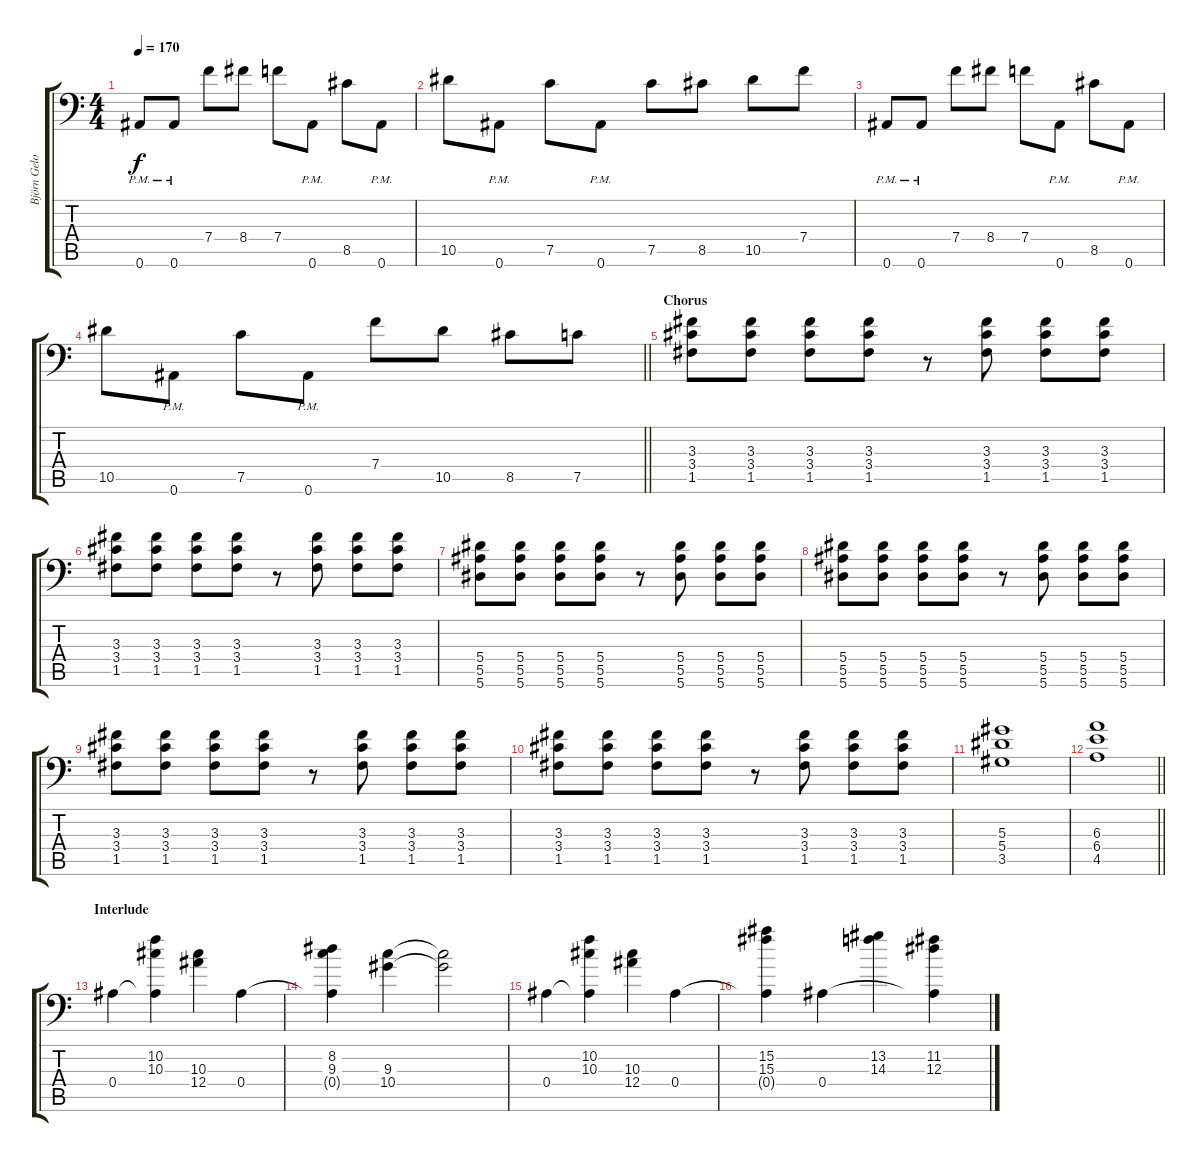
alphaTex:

\track ("Björn Gelotte" "Björn Gelo") {instrument distortionguitar}
\staff {score tabs}
\tuning (C4 G3 Eb3 Bb2 F2 Bb1) {hide}
\ts (4 4)
\tempo 170
\clef f4
\ks c
0.6{pm}.8{dy f} 0.6{pm}.8 7.4.8 8.4.8 7.4.8 0.6{pm}.8 8.5.8 0.6{pm}.8 |
10.5.8 0.6{pm}.8 7.5.8 0.6{pm}.8 7.5.8 8.5.8 10.5.8 7.4.8 |
0.6{pm}.8 0.6{pm}.8 7.4.8 8.4.8 7.4.8 0.6{pm}.8 8.5.8 0.6{pm}.8 |
\barLineRight lightlight
10.5.8 0.6{pm}.8 7.5.8 0.6{pm}.8 7.4.8 10.5.8 8.5.8 7.5.8 |
\section ("" "Chorus")
(3.3 3.4 1.5).8 (3.3 3.4 1.5).8 (3.3 3.4 1.5).8 (3.3 3.4 1.5).8 r.8 (3.3 3.4 1.5).8 (3.3 3.4 1.5).8 (3.3 3.4 1.5).8 |
(3.3 3.4 1.5).8 (3.3 3.4 1.5).8 (3.3 3.4 1.5).8 (3.3 3.4 1.5).8 r.8 (3.3 3.4 1.5).8 (3.3 3.4 1.5).8 (3.3 3.4 1.5).8 |
(5.4 5.5 5.6).8 (5.4 5.5 5.6).8 (5.4 5.5 5.6).8 (5.4 5.5 5.6).8 r.8 (5.4 5.5 5.6).8 (5.4 5.5 5.6).8 (5.4 5.5 5.6).8 |
(5.4 5.5 5.6).8 (5.4 5.5 5.6).8 (5.4 5.5 5.6).8 (5.4 5.5 5.6).8 r.8 (5.4 5.5 5.6).8 (5.4 5.5 5.6).8 (5.4 5.5 5.6).8 |
(3.3 3.4 1.5).8 (3.3 3.4 1.5).8 (3.3 3.4 1.5).8 (3.3 3.4 1.5).8 r.8 (3.3 3.4 1.5).8 (3.3 3.4 1.5).8 (3.3 3.4 1.5).8 |
(3.3 3.4 1.5).8 (3.3 3.4 1.5).8 (3.3 3.4 1.5).8 (3.3 3.4 1.5).8 r.8 (3.3 3.4 1.5).8 (3.3 3.4 1.5).8 (3.3 3.4 1.5).8 |
(5.3 5.4 3.5).1 |
\barLineRight lightlight
(6.3 6.4 4.5).1 |
\section ("" "Interlude")
0.4.4{instrument electricguitarjazz} (10.2 10.3 0.4{t}).4 (10.3 12.4).4 0.4.4 |
(8.2 9.3 0.4{t}).4 (9.3 10.4).4 (9.3{t} 10.4{t}).2 |
0.4.4 (10.2 10.3 0.4{t}).4 (10.3 12.4).4 0.4.4 |
(15.2 15.3 0.4{t}).4 0.4.4 (13.2 14.3).4 (11.2 12.3 0.4{t}).4
